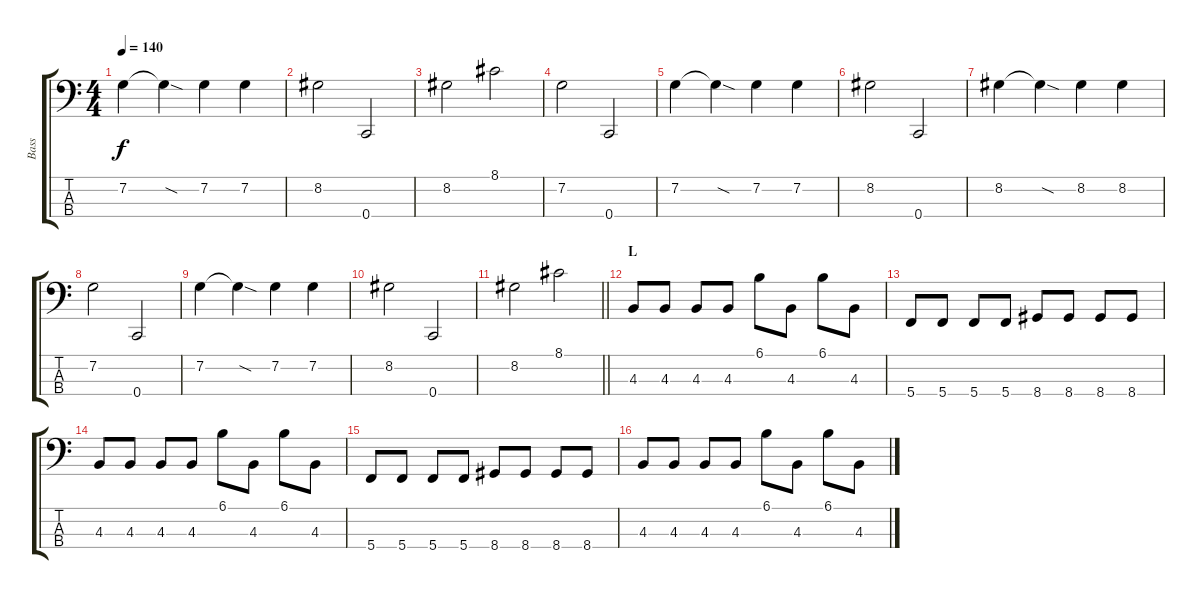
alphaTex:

\track ("Bass" "Bass") {instrument electricbasspick}
\staff {score tabs}
\tuning (F2 C2 G1 C1) {hide}
\ts (4 4)
\tempo 140
\clef f4
\ks c
7.2.4{dy f} 7.2{sod t}.4 7.2.4 7.2.4 |
8.2.2 0.4.2 |
8.2.2 8.1.2 |
7.2.2 0.4.2 |
7.2.4 7.2{sod t}.4 7.2.4 7.2.4 |
8.2.2 0.4.2 |
8.2.4 8.2{sod t}.4 8.2.4 8.2.4 |
7.2.2 0.4.2 |
7.2.4 7.2{sod t}.4 7.2.4 7.2.4 |
8.2.2 0.4.2 |
\barLineRight lightlight
8.2.2 8.1.2 |
\section ("" "L")
4.3.8 4.3.8 4.3.8 4.3.8 6.1.8 4.3.8 6.1.8 4.3.8 |
5.4.8 5.4.8 5.4.8 5.4.8 8.4.8 8.4.8 8.4.8 8.4.8 |
4.3.8 4.3.8 4.3.8 4.3.8 6.1.8 4.3.8 6.1.8 4.3.8 |
5.4.8 5.4.8 5.4.8 5.4.8 8.4.8 8.4.8 8.4.8 8.4.8 |
4.3.8 4.3.8 4.3.8 4.3.8 6.1.8 4.3.8 6.1.8 4.3.8
